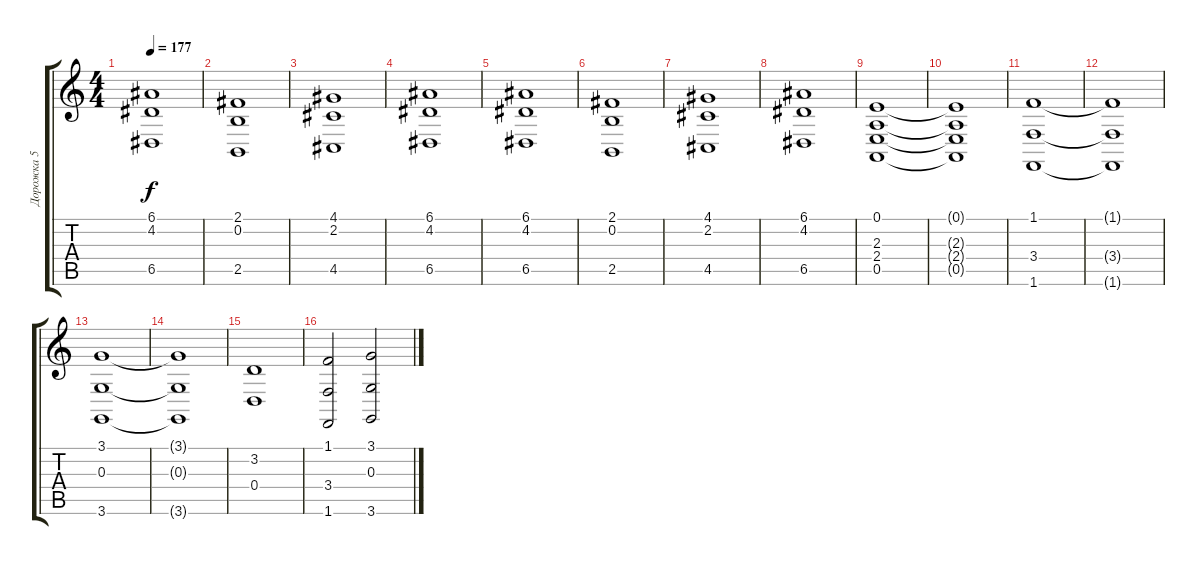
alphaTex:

\track ("Дорожка 5" "Дорожка 5") {instrument synthstrings1}
\staff {score tabs}
\tuning (E4 B3 G3 D3 A2 E2) {hide}
\ts (4 4)
\tempo 177
\clef g2
\ks c
(6.1 4.2 6.5).1{dy f} |
(2.1 0.2 2.5).1 |
(4.1 2.2 4.5).1 |
(6.1 4.2 6.5).1 |
(6.1 4.2 6.5).1 |
(2.1 0.2 2.5).1 |
(4.1 2.2 4.5).1 |
(6.1 4.2 6.5).1 |
(0.1 2.3 2.4 0.5).1 |
(0.1{t} 2.3{t} 2.4{t} 0.5{t}).1 |
(1.1 3.4 1.6).1 |
(1.1{t} 3.4{t} 1.6{t}).1 |
(3.1 0.3 3.6).1 |
(3.1{t} 0.3{t} 3.6{t}).1 |
(3.2 0.4).1 |
(1.1 3.4 1.6).2 (3.1 0.3 3.6).2
